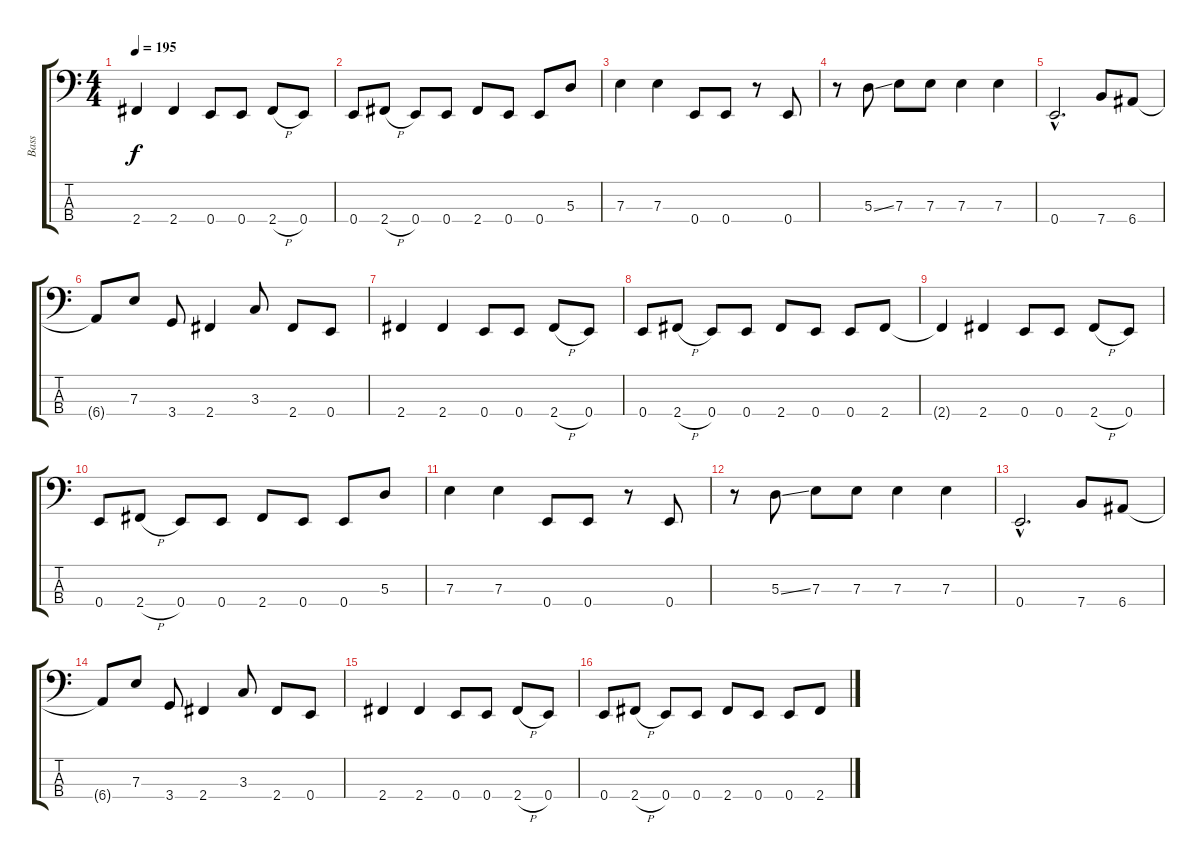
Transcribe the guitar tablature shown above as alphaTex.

\track ("Bass" "Bass") {instrument electricbassfinger}
\staff {score tabs}
\tuning (G2 D2 A1 E1) {hide}
\ts (4 4)
\tempo 195
\clef f4
\ks c
2.4{t}.4{dy f} 2.4.4 0.4.8 0.4.8 2.4{h}.8 0.4.8 |
0.4.8 2.4{h}.8 0.4.8 0.4.8 2.4.8 0.4.8 0.4.8 5.3.8 |
7.3.4 7.3.4 0.4.8 0.4.8 r.8 0.4.8 |
r.8 5.3{ss}.8 7.3.8 7.3.8 7.3.4 7.3.4 |
0.4{hac}.2{d} 7.4.8 6.4.8 |
6.4{t}.8 7.3.8 3.4.8 2.4.4 3.3.8 2.4.8 0.4.8 |
2.4.4 2.4.4 0.4.8 0.4.8 2.4{h}.8 0.4.8 |
0.4.8 2.4{h}.8 0.4.8 0.4.8 2.4.8 0.4.8 0.4.8 2.4.8 |
2.4{t}.4 2.4.4 0.4.8 0.4.8 2.4{h}.8 0.4.8 |
0.4.8 2.4{h}.8 0.4.8 0.4.8 2.4.8 0.4.8 0.4.8 5.3.8 |
7.3.4 7.3.4 0.4.8 0.4.8 r.8 0.4.8 |
r.8 5.3{ss}.8 7.3.8 7.3.8 7.3.4 7.3.4 |
0.4{hac}.2{d} 7.4.8 6.4.8 |
6.4{t}.8 7.3.8 3.4.8 2.4.4 3.3.8 2.4.8 0.4.8 |
2.4.4 2.4.4 0.4.8 0.4.8 2.4{h}.8 0.4.8 |
0.4.8 2.4{h}.8 0.4.8 0.4.8 2.4.8 0.4.8 0.4.8 2.4.8
